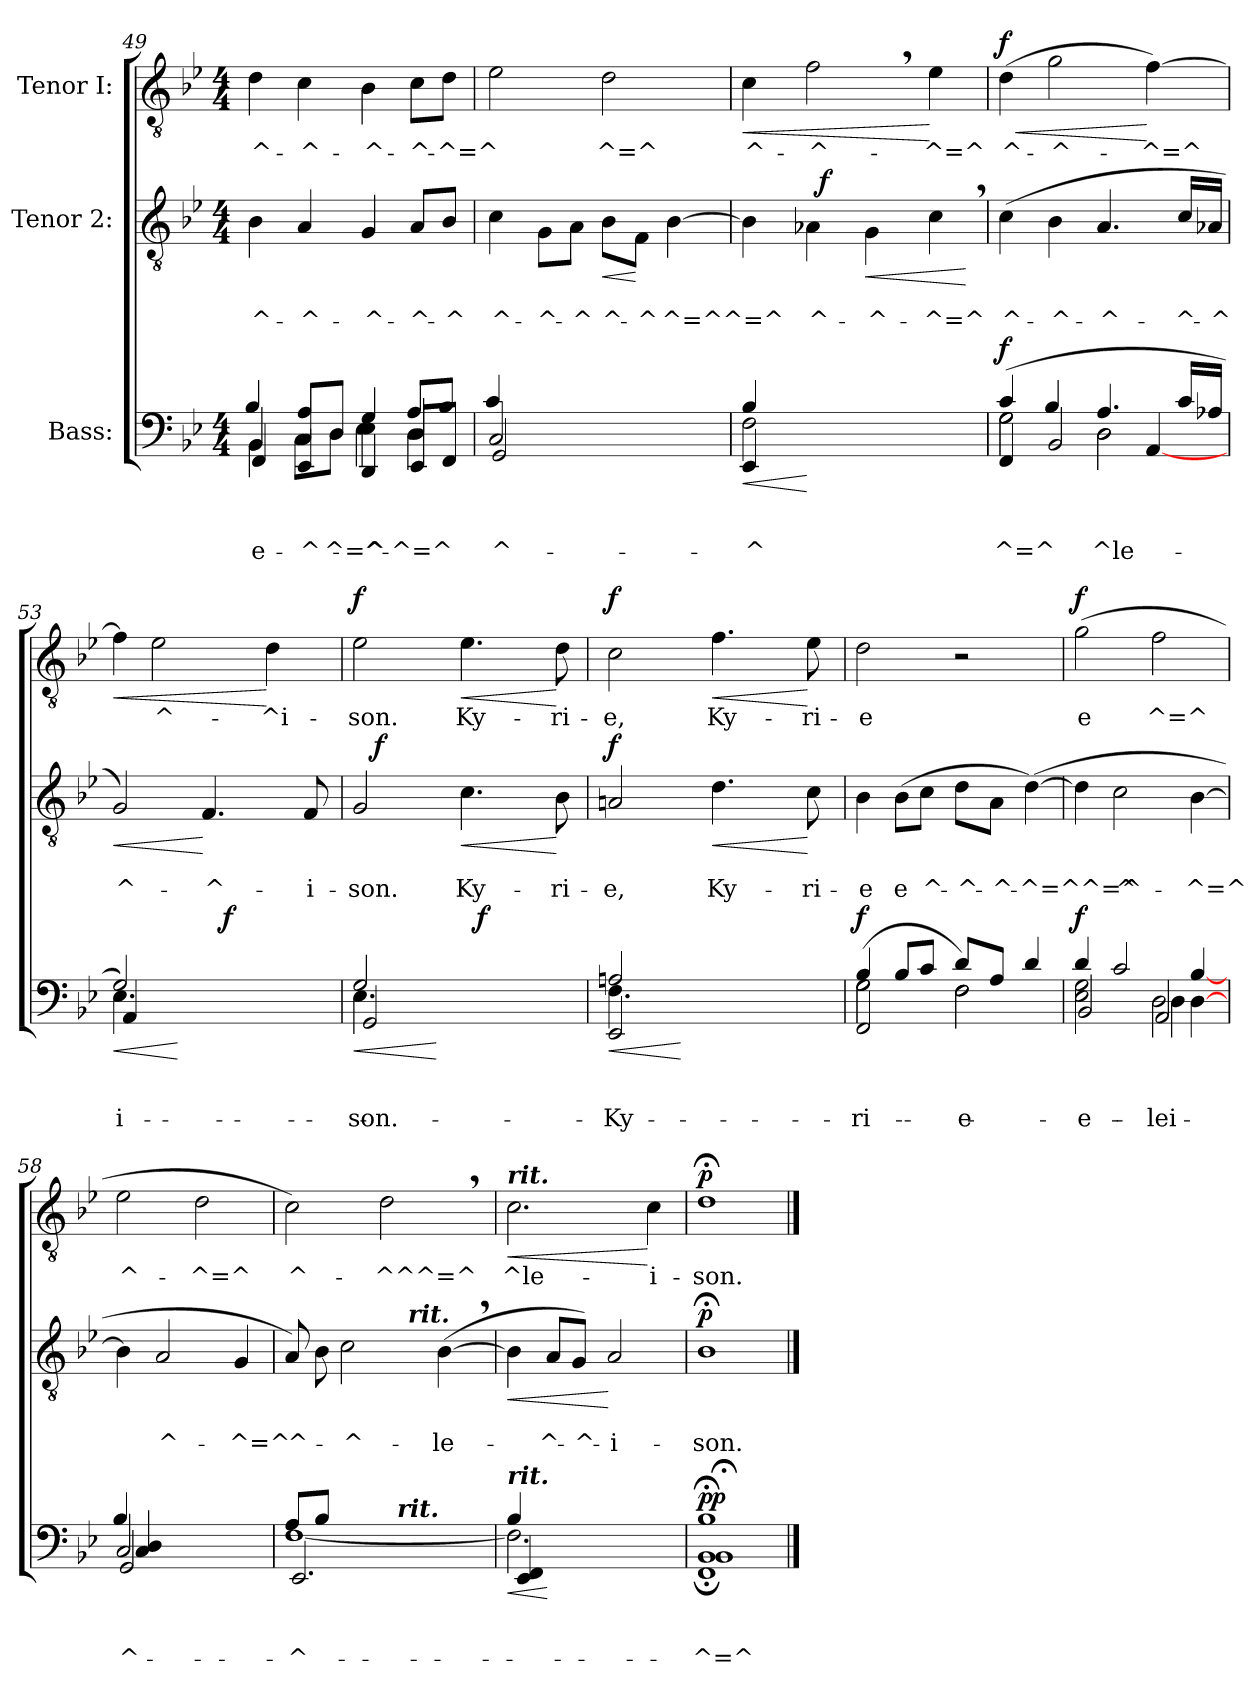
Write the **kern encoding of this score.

**kern	**text	**text	**text	**dynam	**kern	**text	**text	**dynam	**kern	**text	**dynam
*part3	*part3	*part3	*part3	*part3	*part2	*part2	*part2	*part2	*part1	*part1	*part1
*staff3	*staff3	*staff3	*staff3	*staff3	*staff2	*staff2	*staff2	*staff2	*staff1	*staff1	*staff1
*I"Bass:	*	*	*	*	*I"Tenor 2:	*	*	*	*I"Tenor I:	*	*
*clefF4	*	*	*	*	*clefGv2	*	*	*	*clefGv2	*	*
*k[b-e-]	*	*	*	*	*k[b-e-]	*	*	*	*k[b-e-]	*	*
*B-:	*	*	*	*	*B-:	*	*	*	*B-:	*	*
*M4/4	*	*	*	*	*M4/4	*	*	*	*M4/4	*	*
=49	=49	=49	=49	=49	=49	=49	=49	=49	=49	=49	=49
!	!	!	!LO:LY:b	!	!	!	!LO:LY:b	!	!	!LO:LY:b	!
*^	*	*	*	*	*	*	*	*	*	*	*
*	*^	*	*	*	*	*	*	*	*	*	*	*
*	*	*^	*	*	*	*	*	*	*	*	*	*	*
4BB-/	4FF/	4B-/	4BB-\	.	.	-e-	.	4B-\	.	^-	.	4d\	^-	.
!	!	!	!	!	!	!LO:LY:b	!	!	!	!LO:LY:b	!	!	!LO:LY:b	!
4EE-/	4A/	8C\L	8C/L	.	.	-^-	.	4A/	.	-^-	.	4c\	-^-	.
!	!	!	!	!	!	!LO:LY:b	!	!	!	!	!	!	!	!
.	.	8D\J	8D/J	.	.	-^=^	.	.	.	.	.	.	.	.
!	!	!	!	!	!	!LO:LY:b	!	!	!	!LO:LY:b	!	!	!LO:LY:b	!
4DD/	4G/	4E-\	4E-\	.	.	-^-	.	4G/	.	-^-	.	4B-\	-^-	.
!	!	!	!	!	!	!LO:LY:b	!	!	!	!LO:LY:b	!	!	!LO:LY:b	!
8EE-/L	8A/L	4D\	4D/	.	.	^=^	.	8A/L	.	-^-	.	8c\L	-^-	.
!	!	!	!	!	!	!	!	!	!	!LO:LY:b	!	!	!LO:LY:b	!
8FF/J	8B-/J	.	.	.	.	.	.	8B-/J	.	-^	.	8d\J	-^=^	.
=50	=50	=50	=50	=50	=50	=50	=50	=50	=50	=50	=50	=50	=50	=50
!	!	!	!	!	!	!LO:LY:b	!	!	!	!LO:LY:b	!	!	!	!
2ryy	2C/	2GG/	4c/	.	.	^-	.	4c\	.	^-	.	2e-\	.	.
!	!	!	!	!	!	!	!	!	!	!LO:LY:b	!	!	!	!
.	.	.	4.ryy	.	.	.	.	8G\L	.	-^-	.	.	.	.
!	!	!	!	!	!	!	!	!	!	!LO:LY:b	!	!	!	!
.	.	.	.	.	.	.	.	8A\J	.	-^	.	.	.	.
!	!	!	!	!	!	!	!	!	!	!LO:LY:b	!LO:HP:b	!	!LO:LY:b	!
8ryy	4.ryy	4.ryy	.	.	.	.	.	8B-\L	.	^-	<	2d\	^=^	.
!	!	!	!	!	!	!	!	!	!	!LO:LY:b	!	!	!	!
4.ryy	.	.	4.ryy	.	.	.	.	8F\J	.	-^	[	.	.	.
!	!	!	!	!	!	!	!	!	!	!LO:LY:b	!	!	!	!
.	.	.	.	.	.	.	.	[>4B-\	.	^=^^=^	.	.	.	.
.	8ryy	8ryy	.	.	.	.	.	.	.	.	.	.	.	.
=51	=51	=51	=51	=51	=51	=51	=51	=51	=51	=51	=51	=51	=51	=51
!	!	!	!	!	!	!LO:LY:b	!LO:HP:b	!	!	!	!	!	!LO:LY:b	!LO:HP:b
*	*	*	*	*	*	*	*	*^	*	*	*	*	*	*
8ryy	2F\	4EE-/	4B-/	.	.	-^	<	4B-\]	4ryy	.	.	.	4c\	^-	<
2ryy	.	.	.	.	.	.	.	.	.	.	.	.	.	.	.
!	!	!	!	!	!	!	!	!	!	!	!LO:LY:b	!	!	!LO:LY:b	!
.	.	2ryy	2ryy	.	.	.	[	4A-X\	32ryy	.	^-	.	2f,>\	-^-	.
!	!	!	!	!	!	!	!	!	!	!	!	!LO:DY:a	!	!	!
.	.	.	.	.	.	.	.	.	2ryy	.	.	f	.	.	.
!	!	!	!	!	!	!	!	!	!	!	!LO:LY:b	!LO:HP:b	!	!	!
.	2ryy	.	.	.	.	.	.	4G\	.	.	-^-	<	.	.	.
4.ryy	.	.	.	.	.	.	.	.	.	.	.	.	.	.	.
!	!	!	!	!	!	!	!	!	!	!	!LO:LY:b	!	!	!LO:LY:b	!
.	.	4ryy	4ryy	.	.	.	.	4c,<\	.	.	-^=^	.	4e-\	-^=^	[
.	.	.	.	.	.	.	.	.	8..ryy	.	.	.	.	.	.
*v	*v	*v	*v	*	*	*	*	*	*	*	*	*	*	*	*
.	.	.	.	.	.	.	.	.	[	.	.	.
!!LO:LB:g=z
=52	=52	=52	=52	=52	=52	=52	=52	=52	=52	=52	=52	=52
!	!	!	!LO:LY:b	!LO:DY:a	!	!	!	!LO:LY:b	!	!	!LO:LY:b	!LO:HP:b
*^	*	*	*	*	*	*	*	*	*	*	*	*
*	*^	*	*	*	*	*	*	*	*	*	*	*	*
*	*	*^	*	*	*	*	*	*	*	*	*	*	*	*
!	!	!	!	!	!	!	!	!	!	!	!	!	!	!	!LO:DY:n=1:a
*	*	*	*	*	*	*	*	*v	*v	*	*	*	*	*	*
(>2G\	4FF/	4c/	2G\	.	.	^=^	f	(>4c\	.	^-	.	(>4d\	^-	< f
!	!	!	!	!	!	!	!	!	!	!LO:LY:b	!	!	!LO:LY:b	!
.	2BB-/	4B-/	.	.	.	.	.	4B-\	.	-^-	.	2g\	-^-	.
!	!	!	!	!	!	!LO:LY:b	!	!	!	!LO:LY:b	!	!	!	!
4.A/	.	2D\	2D\	.	.	^le-	.	4.A/	.	-^-	.	.	.	.
!	!	!	!	!	!	!	!	!	!	!	!	!	!LO:LY:b	!
.	[<4AA/	.	.	.	.	.	.	.	.	.	.	[>4f\)	-^=^	[
!	!	!	!	!	!	!	!	!	!	!LO:LY:b	!	!	!	!
16c/LL	.	.	.	.	.	.	.	16c/LL	.	-^-	.	.	.	.
!	!	!	!	!	!	!	!	!	!	!LO:LY:b	!	!	!	!
16A-X/JJ	.	.	.	.	.	.	.	16A-X/JJ	.	-^	.	.	.	.
=53	=53	=53	=53	=53	=53	=53	=53	=53	=53	=53	=53	=53	=53	=53
!	!	!	!	!	!	!LO:LY:b	!LO:HP:b	!	!	!LO:LY:b	!LO:HP:b	!	!	!LO:HP:b
2ryy	4.E-\)	4AA/	2G/	.	.	-i-	<	2G/)	.	^-	<	4f\]	.	<
!	!	!	!	!	!	!	!	!	!	!	!	!	!LO:LY:b	!
.	.	4ryy	.	.	.	.	.	.	.	.	.	2e-\	^-	.
.	4ryy	.	.	.	.	.	[	.	.	.	.	.	.	.
!	!	!	!	!	!	!	!	!	!	!LO:LY:b	!	!	!	!
16.ryy	.	8ryy	4ryy	.	.	.	.	4.F/	.	-^-	[	.	.	.
!	!	!	!	!	!	!	!LO:DY:a	!	!	!	!	!	!	!
4ryy	.	.	.	.	.	.	f	.	.	.	.	.	.	.
.	8ryy	32ryy	.	.	.	.	.	.	.	.	.	.	.	.
.	.	4ryy	.	.	.	.	.	.	.	.	.	.	.	.
!	!	!	!	!	!	!	!	!	!	!	!	!	!LO:LY:b	!
.	32ryy	.	8ryy	.	.	.	.	.	.	.	.	4d\	-^i-	[
.	8..ryy	.	.	.	.	.	.	.	.	.	.	.	.	.
8ryy	.	.	.	.	.	.	.	.	.	.	.	.	.	.
!	!	!	!	!	!	!	!	!	!	!LO:LY:b	!	!	!	!
.	.	.	32ryy	.	.	.	.	8F/	.	-i-	.	.	.	.
.	.	16.ryy	16.ryy	.	.	.	.	.	.	.	.	.	.	.
32ryy	.	.	.	.	.	.	.	.	.	.	.	.	.	.
=54	=54	=54	=54	=54	=54	=54	=54	=54	=54	=54	=54	=54	=54	=54
!	!	!	!	!	!	!LO:LY:b	!LO:HP:b	!	!	!LO:LY:b	!	!	!LO:LY:b	!LO:DY:a
*	*	*	*	*	*	*	*	*^	*	*	*	*	*	*
4ryy	4.E-\	2GG/	2G/	.	.	-son.	<	2G/	16.ryy	.	-son.	.	2e-\	-son.	f
!	!	!	!	!	!	!	!	!	!	!	!	!LO:DY:a	!	!	!
.	.	.	.	.	.	.	.	.	2ryy	.	.	f	.	.	.
32ryy	.	.	.	.	.	.	.	.	.	.	.	.	.	.	.
8..ryy	.	.	.	.	.	.	.	.	.	.	.	.	.	.	.
.	4ryy	.	.	.	.	.	[	.	.	.	.	.	.	.	.
!	!	!	!	!	!	!	!	!	!	!	!LO:LY:b	!LO:HP:b	!	!LO:LY:b	!LO:HP:b
16ryy	.	4ryy	4ryy	.	.	.	.	4.c\	.	.	Ky-	<	4.e-\	Ky-	<
!	!	!	!	!	!	!	!LO:DY:a	!	!	!	!	!	!	!	!
8.ryy	.	.	.	.	.	.	f	.	.	.	.	.	.	.	.
.	.	.	.	.	.	.	.	.	4ryy	.	.	.	.	.	.
.	4.ryy	.	.	.	.	.	.	.	.	.	.	.	.	.	.
4ryy	.	4ryy	4ryy	.	.	.	.	.	.	.	.	.	.	.	.
.	.	.	.	.	.	.	.	.	8ryy	.	.	.	.	.	.
!	!	!	!	!	!	!	!	!	!	!	!LO:LY:b	!	!	!LO:LY:b	!
.	.	.	.	.	.	.	.	8B-\	.	.	-ri-	[	8d\	-ri-	[
.	.	.	.	.	.	.	.	.	32ryy	.	.	.	.	.	.
=55	=55	=55	=55	=55	=55	=55	=55	=55	=55	=55	=55	=55	=55	=55	=55
!	!	!	!	!	!	!LO:LY:b	!LO:HP:b	!	!	!	!LO:LY:b	!LO:DY:a	!	!LO:LY:b	!LO:DY:a
*	*	*	*	*	*	*	*	*v	*v	*	*	*	*	*	*
8ryy	4.F\	2EE-/	2Ani/	.	.	Ky-	<	2Ani/	.	-e,	f	2c\	-e,	f
32ryy	.	.	.	.	.	.	.	.	.	.	.	.	.	.
4ryy	.	.	.	.	.	.	.	.	.	.	.	.	.	.
.	4ryy	.	.	.	.	.	[	.	.	.	.	.	.	.
16.ryy	.	.	.	.	.	.	.	.	.	.	.	.	.	.
!	!	!	!	!	!	!	!	!	!	!LO:LY:b	!LO:HP:b	!	!LO:LY:b	!LO:HP:b
8ryy	.	4ryy	4ryy	.	.	.	.	4.d\	.	Ky-	<	4.f\	Ky-	<
32ryy	16.ryy	.	.	.	.	.	.	.	.	.	.	.	.	.
4ryy	.	.	.	.	.	.	.	.	.	.	.	.	.	.
.	4ryy	.	.	.	.	.	.	.	.	.	.	.	.	.
.	.	16.ryy	16.ryy	.	.	.	.	.	.	.	.	.	.	.
.	.	8ryy	8ryy	.	.	.	.	.	.	.	.	.	.	.
!	!	!	!	!	!	!	!	!	!	!LO:LY:b	!	!	!LO:LY:b	!
.	.	.	.	.	.	.	.	8c\	.	-ri-	[	8e-\	-ri-	[
16.ryy	.	.	.	.	.	.	.	.	.	.	.	.	.	.
.	32ryy	32ryy	32ryy	.	.	.	.	.	.	.	.	.	.	.
=56	=56	=56	=56	=56	=56	=56	=56	=56	=56	=56	=56	=56	=56	=56
!	!	!	!	!	!	!LO:LY:b	!LO:DY:a	!	!	!LO:LY:b	!	!	!LO:LY:b	!
(>2G\	2FF/	4B-/	2G\	.	.	-ri-	f	4B-\	.	-e	.	2d\	-e	.
!	!	!	!	!	!	!	!	!	!	!LO:LY:b	!	!	!	!
.	.	8B-/L	.	.	.	.	.	(>8B-\L	.	e	.	.	.	.
!	!	!	!	!	!	!	!	!	!	!LO:LY:b	!	!	!	!
.	.	8c/J	.	.	.	.	.	8c\J	.	^-	.	.	.	.
!	!	!	!	!	!	!LO:LY:b	!	!	!	!LO:LY:b	!	!	!	!
8d/L	2F\	2F\)	2ryy	.	.	-e	.	8d\L	.	-^-	.	2r	.	.
!	!	!	!	!	!	!	!	!	!	!LO:LY:b	!	!	!	!
8A/J	.	.	.	.	.	.	.	8A\J	.	-^-	.	.	.	.
!	!	!	!	!	!	!	!	!	!	!LO:LY:b	!	!	!	!
4d/	.	.	.	.	.	.	.	(>[>4d\)	.	-^=^^=^	.	.	.	.
!!LO:LB:g=z
=57	=57	=57	=57	=57	=57	=57	=57	=57	=57	=57	=57	=57	=57	=57
!	!	!	!	!	!	!LO:LY:b	!LO:DY:b	!	!	!	!	!	!LO:LY:b	!LO:DY:a
2G\	2BB-/	4d/	2E-\	.	.	e-	f	4d\]	.	.	.	(>2g\	e	f
!	!	!	!	!	!	!	!	!	!	!LO:LY:b	!	!	!	!
.	.	2c/	.	.	.	.	.	2c\	.	^-	.	.	.	.
!	!	!	!	!	!	!LO:LY:b	!	!	!	!	!	!	!LO:LY:b	!
2D\	2AA/	.	4D\	.	.	-lei	.	.	.	.	.	2f\	^=^	.
!	!	!	!	!	!	!	!	!	!	!LO:LY:b	!	!	!	!
.	.	[4D\	[4B-/	.	.	.	.	[>4B-\	.	-^=^	.	.	.	.
=58	=58	=58	=58	=58	=58	=58	=58	=58	=58	=58	=58	=58	=58	=58
!	!	!	!	!	!	!LO:LY:b	!	!	!	!	!	!	!LO:LY:b	!
2C/	2GG/	4B-/	4C/ 4D\	.	.	^-	.	4B-\]	.	.	.	2e-\	^-	.
!	!	!	!	!	!	!	!	!	!	!LO:LY:b	!	!	!	!
.	.	2ryy	2ryy	.	.	.	.	2A/	.	^-	.	.	.	.
!	!	!	!	!	!	!	!	!	!	!	!	!	!LO:LY:b	!
2ryy	2ryy	.	.	.	.	.	.	.	.	.	.	2d\	-^=^	.
!	!	!	!	!	!	!	!	!	!	!LO:LY:b	!	!	!	!
.	.	4ryy	4ryy	.	.	.	.	4G/	.	-^=^	.	.	.	.
=59	=59	=59	=59	=59	=59	=59	=59	=59	=59	=59	=59	=59	=59	=59
!	!	!	!	!	!	!LO:LY:b	!	!	!	!LO:LY:b	!	!	!LO:LY:b	!
*	*	*	*	*	*	*	*	*^	*	*	*	*	*	*
2ryy	[>1F	2.EE-/	8A/L	.	.	-^-	.	8A/)	2ryy	.	^-	.	2c\)	^-	.
.	.	.	8B-/J	.	.	.	.	8B-\	.	.	.	.	.	.	.
!	!	!	!	!	!	!	!	!	!	!	!LO:LY:b	!	!	!	!
.	.	.	2.ryy	.	.	.	.	2c\	.	.	-^-	.	.	.	.
!	!	!	!	!	!	!	!	!	!	!	!	!	!	!LO:LY:b	!
16ryy	.	.	.	.	.	.	.	.	16.ryy	.	.	.	2d,>\	-^^^=^	.
!LO:TX:a:Bi:t=rit.	!	!	!	!	!	!	!	!	!	!	!	!	!	!	!
4..ryy	.	.	.	.	.	.	.	.	.	.	.	.	.	.	.
!	!	!	!	!	!	!	!	!	!LO:TX:a:Bi:t=rit.	!	!	!	!	!	!
.	.	.	.	.	.	.	.	.	4ryy	.	.	.	.	.	.
!	!	!	!	!	!	!	!	!	!	!	!LO:LY:b	!	!	!	!
.	.	4ryy	.	.	.	.	.	(>[>4B-,<\	.	.	-le-	.	.	.	.
.	.	.	.	.	.	.	.	.	8ryy	.	.	.	.	.	.
.	.	.	.	.	.	.	.	.	32ryy	.	.	.	.	.	.
=60	=60	=60	=60	=60	=60	=60	=60	=60	=60	=60	=60	=60	=60	=60	=60
!	!	!	!	!	!	!	!	!	!	!	!	!	!LO:TX:a:Bi:t=rit.	!	!
!LO:TX:a:Bi:t=rit.	!	!	!	!	!	!	!	!	!	!	!	!	!	!	!
!	!	!	!	!	!	!	!LO:HP:b	!	!	!	!	!LO:HP:b	!	!LO:LY:b	!LO:HP:b
*	*	*	*	*	*	*	*	*v	*v	*	*	*	*	*	*
2ryy	2.F\]	4EE-/ 4FF/	4B-/	.	.	.	<	4B-\]	.	.	<	2.c\	^le-	<
!	!	!	!	!	!	!	!	!	!	!LO:LY:b	!	!	!	!
.	.	4ryy	4ryy	.	.	.	[	8A/L	.	-^-	.	.	.	.
!	!	!	!	!	!	!	!	!	!	!LO:LY:b	!	!	!	!
.	.	.	.	.	.	.	.	8G/J)	.	-^-	.	.	.	.
!	!	!	!	!	!	!	!	!	!	!LO:LY:b	!	!	!	!
4ryy	.	2ryy	2ryy	.	.	.	.	2A/	.	-i-	[	.	.	.
!	!	!	!	!	!	!	!	!	!	!	!	!	!LO:LY:b	!
4ryy	4ryy	.	.	.	.	.	.	.	.	.	.	4c\	-i-	[
=61	=61	=61	=61	=61	=61	=61	=61	=61	=61	=61	=61	=61	=61	=61
!	!	!	!	!	!	!LO:LY:b	!LO:DY:a	!	!	!LO:LY:b	!	!	!LO:LY:b	!
!	!	!	!	!	!	!	!LO:DY:n=1:b	!	!	!	!LO:DY:a	!	!	!LO:DY:a
1BB-;<	1FF;<	1B-	1BB-;	.	.	-^=^	p p	1B-;<	.	-son.	p	1d;<	-son.	p
*v	*v	*v	*v	*	*	*	*	*	*	*	*	*	*	*
==	==	==	==	==	==	==	==	==	==	==	==
*-	*-	*-	*-	*-	*-	*-	*-	*-	*-	*-	*-
